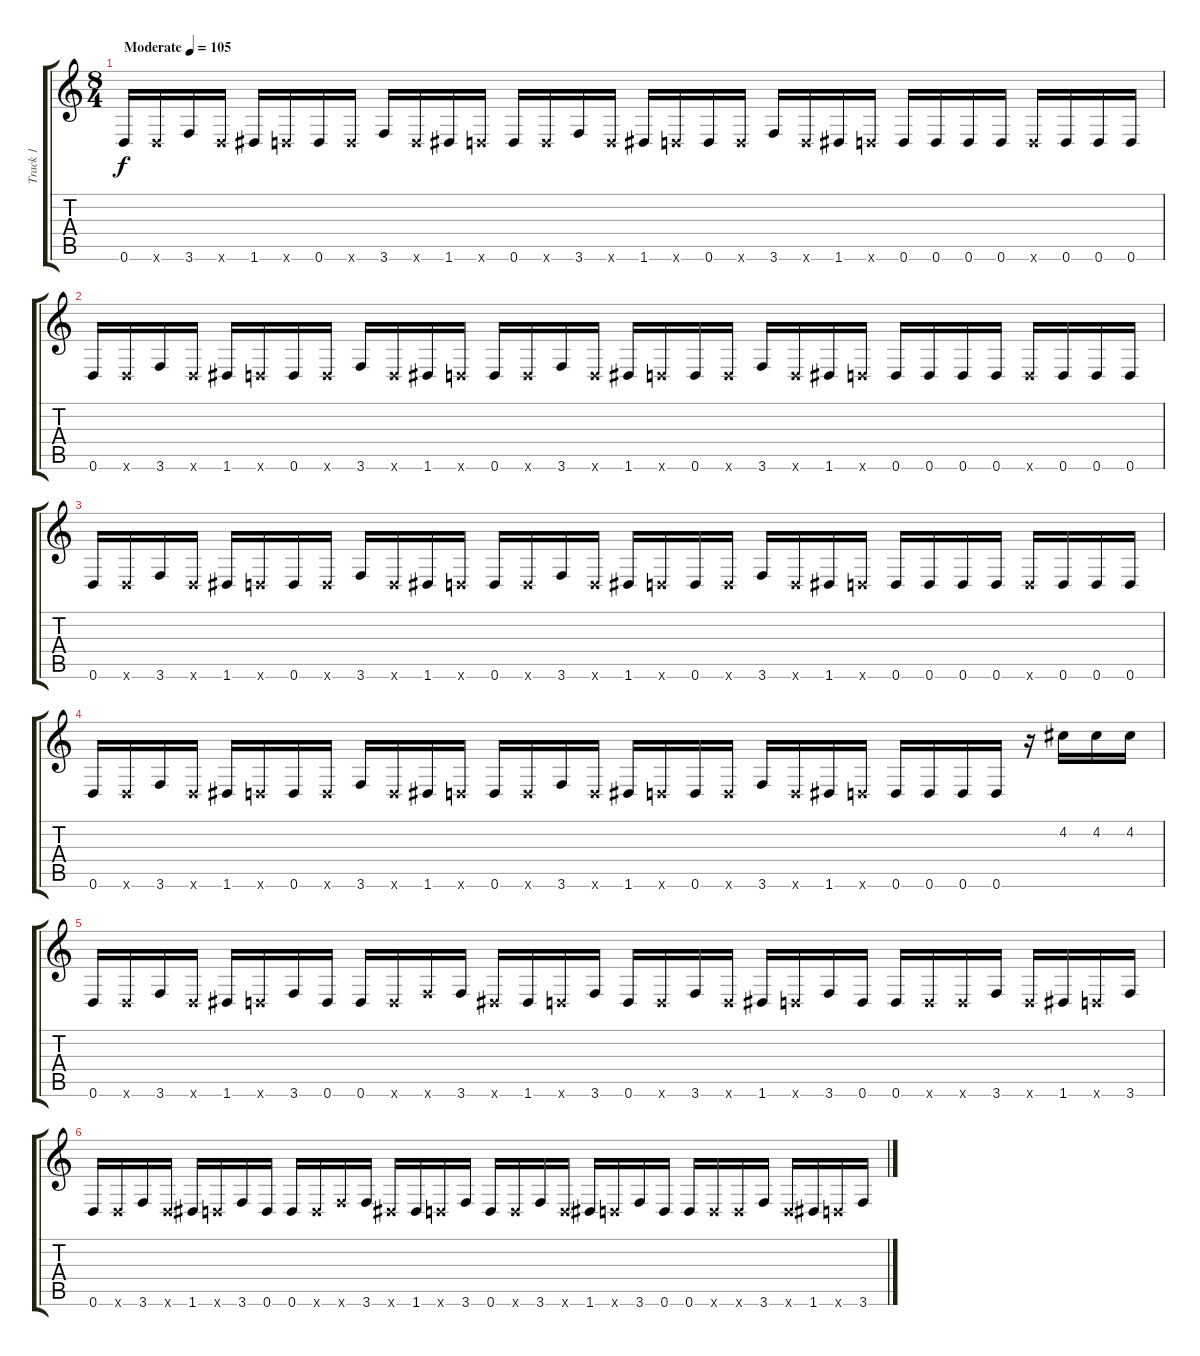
\track ("Track 1" "Track 1") {instrument distortionguitar}
\staff {score tabs}
\tuning (D4 A3 F3 C3 G2 D2) {hide}
\ts (8 4)
\tempo (105 "Moderate")
\clef g2
\ks c
0.6.16{dy f instrument distortionguitar} 0.6{x}.16 3.6.16 0.6{x}.16 1.6.16 0.6{x}.16 0.6.16 0.6{x}.16 3.6.16 0.6{x}.16 1.6.16 0.6{x}.16 0.6.16 0.6{x}.16 3.6.16 0.6{x}.16 1.6.16 0.6{x}.16 0.6.16 0.6{x}.16 3.6.16 0.6{x}.16 1.6.16 0.6{x}.16 0.6.16 0.6.16 0.6.16 0.6.16 0.6{x}.16 0.6.16 0.6.16 0.6.16 |
0.6.16 0.6{x}.16 3.6.16 0.6{x}.16 1.6.16 0.6{x}.16 0.6.16 0.6{x}.16 3.6.16 0.6{x}.16 1.6.16 0.6{x}.16 0.6.16 0.6{x}.16 3.6.16 0.6{x}.16 1.6.16 0.6{x}.16 0.6.16 0.6{x}.16 3.6.16 0.6{x}.16 1.6.16 0.6{x}.16 0.6.16 0.6.16 0.6.16 0.6.16 0.6{x}.16 0.6.16 0.6.16 0.6.16 |
0.6.16 0.6{x}.16 3.6.16 0.6{x}.16 1.6.16 0.6{x}.16 0.6.16 0.6{x}.16 3.6.16 0.6{x}.16 1.6.16 0.6{x}.16 0.6.16 0.6{x}.16 3.6.16 0.6{x}.16 1.6.16 0.6{x}.16 0.6.16 0.6{x}.16 3.6.16 0.6{x}.16 1.6.16 0.6{x}.16 0.6.16 0.6.16 0.6.16 0.6.16 0.6{x}.16 0.6.16 0.6.16 0.6.16 |
0.6.16 0.6{x}.16 3.6.16 0.6{x}.16 1.6.16 0.6{x}.16 0.6.16 0.6{x}.16 3.6.16 0.6{x}.16 1.6.16 0.6{x}.16 0.6.16 0.6{x}.16 3.6.16 0.6{x}.16 1.6.16 0.6{x}.16 0.6.16 0.6{x}.16 3.6.16 0.6{x}.16 1.6.16 0.6{x}.16 0.6.16 0.6.16 0.6.16 0.6.16 r.16 4.2.16 4.2.16 4.2.16 |
0.6.16 0.6{x}.16 3.6.16 0.6{x}.16 1.6.16 0.6{x}.16 3.6.16 0.6.16 0.6.16 0.6{x}.16 3.6{x}.16 3.6.16 1.6{x}.16 1.6.16 0.6{x}.16 3.6.16 0.6.16 0.6{x}.16 3.6.16 0.6{x}.16 1.6.16 0.6{x}.16 3.6.16 0.6.16 0.6.16 0.6{x}.16 0.6{x}.16 3.6.16 0.6{x}.16 1.6.16 0.6{x}.16 3.6.16 |
0.6.16 0.6{x}.16 3.6.16 0.6{x}.16 1.6.16 0.6{x}.16 3.6.16 0.6.16 0.6.16 0.6{x}.16 3.6{x}.16 3.6.16 1.6{x}.16 1.6.16 0.6{x}.16 3.6.16 0.6.16 0.6{x}.16 3.6.16 0.6{x}.16 1.6.16 0.6{x}.16 3.6.16 0.6.16 0.6.16 0.6{x}.16 0.6{x}.16 3.6.16 0.6{x}.16 1.6.16 0.6{x}.16 3.6.16
